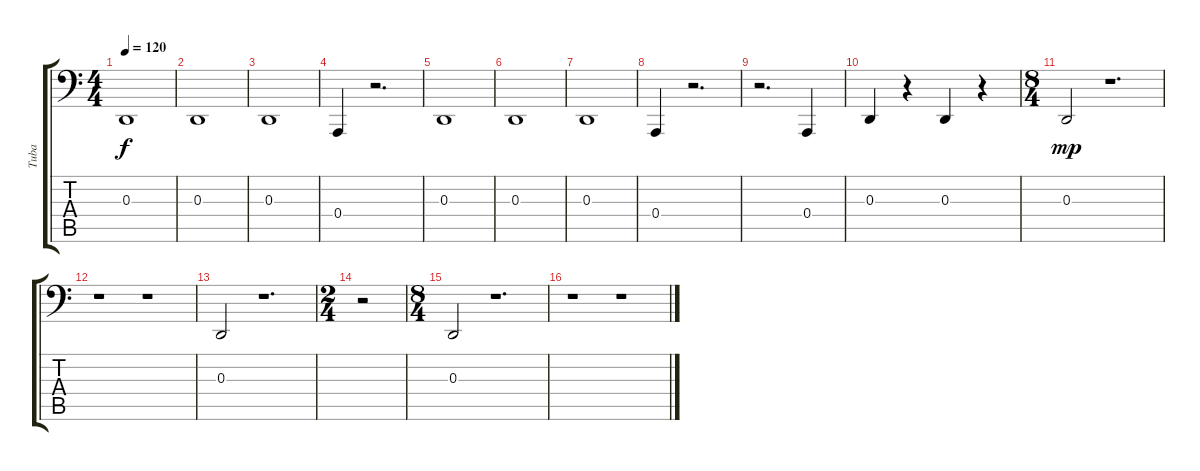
\track ("Tuba" "Tuba") {instrument tuba}
\staff {score tabs}
\tuning (C3 G2 D2 A1 E1 B0) {hide}
\ts (4 4)
\tempo 120
\clef f4
\ks c
0.3.1{dy f instrument tuba} |
0.3.1 |
0.3.1 |
0.4.4 r.2{d} |
0.3.1 |
0.3.1 |
0.3.1 |
0.4.4 r.2{d} |
r.2{d} 0.4.4 |
0.3.4 r.4 0.3.4 r.4 |
\ts (8 4)
0.3.2{dy mp instrument pizzicatostrings} r.1{d} |
r.1 r.1 |
0.3.2 r.1{d} |
\ts (2 4)
r.2 |
\ts (8 4)
0.3.2 r.1{d} |
r.1 r.1
